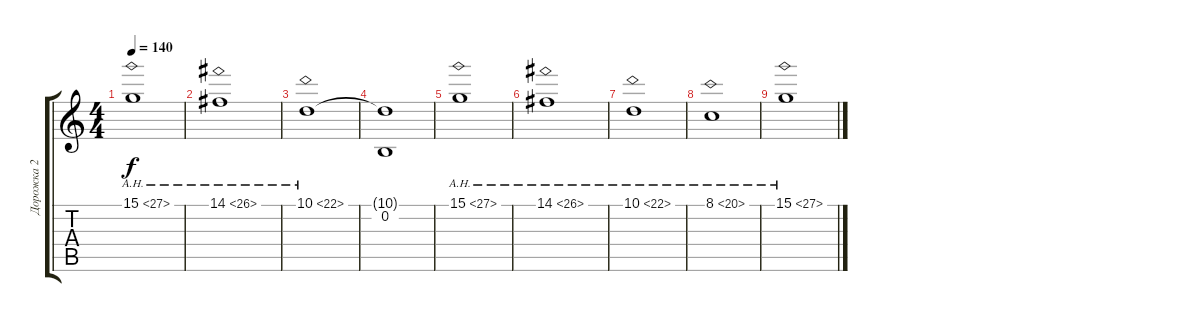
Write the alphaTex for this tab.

\track ("Дорожка 2" "Дорожка 2") {instrument pad6metallic}
\staff {score tabs}
\tuning (E4 B3 G3 D3 A2 E2) {hide}
\ts (4 4)
\tempo 140
\clef g2
\ks c
15.1{ah 12}.1{dy f} |
14.1{ah 12}.1 |
10.1{ah 12}.1 |
(10.1{t} 0.2).1 |
15.1{ah 12}.1 |
14.1{ah 12}.1 |
10.1{ah 12}.1 |
8.1{ah 12}.1 |
15.1{ah 12}.1
